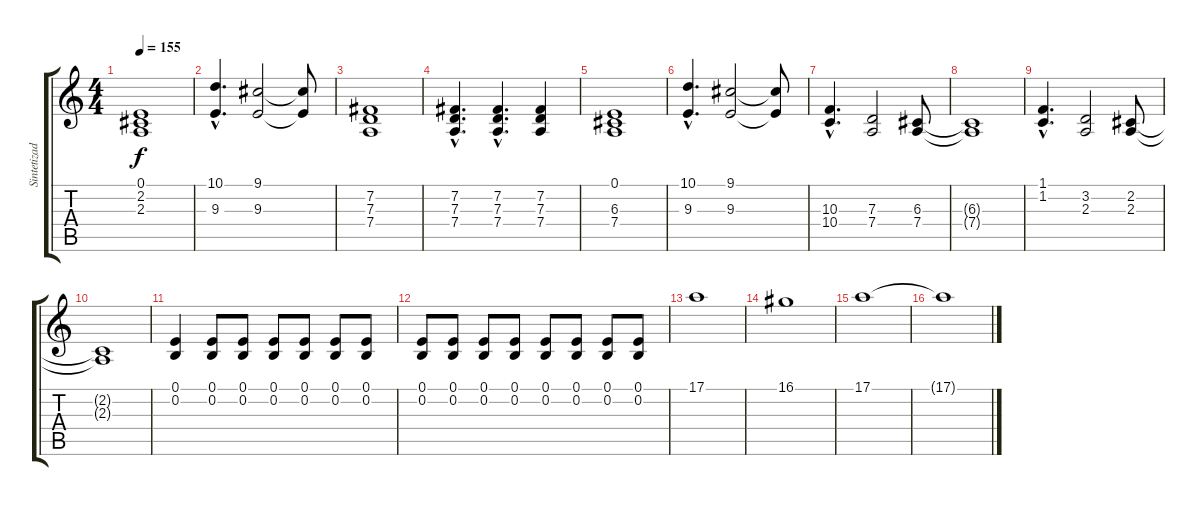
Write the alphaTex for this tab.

\track ("Sintetizador" "Sintetizad") {instrument acousticgrandpiano}
\staff {score tabs}
\tuning (E4 B3 G3 D3 A2 E2) {hide}
\ts (4 4)
\tempo 155
\clef g2
\ks c
(0.1 2.2 2.3).1{dy f} |
(10.1{hac} 9.3{hac}).4{d} (9.1 9.3).2 (9.1{t} 9.3{t}).8 |
(7.2 7.3 7.4).1 |
(7.2{hac} 7.3{hac} 7.4{hac}).4{d} (7.2{hac} 7.3{hac} 7.4{hac}).4{d} (7.2 7.3 7.4).4 |
(0.1 6.3 7.4).1 |
(10.1{hac} 9.3{hac}).4{d} (9.1 9.3).2 (9.1{t} 9.3{t}).8 |
(10.3{hac} 10.4{hac}).4{d} (7.3 7.4).2 (6.3 7.4).8 |
(6.3{t} 7.4{t}).1 |
(1.1{hac} 1.2{hac}).4{d} (3.2 2.3).2 (2.2 2.3).8 |
(2.2{t} 2.3{t}).1 |
(0.1 0.2).4 (0.1 0.2).8 (0.1 0.2).8 (0.1 0.2).8 (0.1 0.2).8 (0.1 0.2).8 (0.1 0.2).8 |
(0.1 0.2).8 (0.1 0.2).8 (0.1 0.2).8 (0.1 0.2).8 (0.1 0.2).8 (0.1 0.2).8 (0.1 0.2).8 (0.1 0.2).8 |
17.1.1{volume 8 instrument synthstrings1} |
16.1.1 |
17.1.1 |
17.1{t}.1
